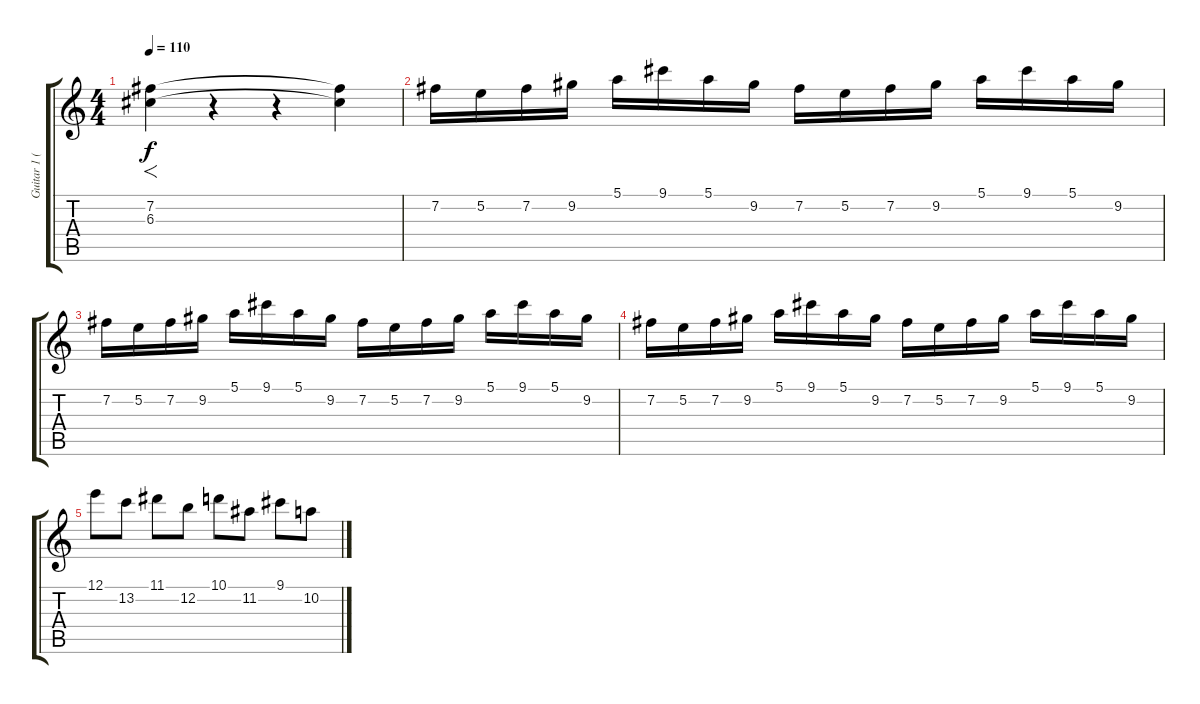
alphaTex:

\track ("Guitar 1 (Solo)" "Guitar 1 (") {instrument distortionguitar}
\staff {score tabs}
\tuning (E4 B3 G3 D3 A2 E2) {hide}
\ts (4 4)
\tempo 110
\clef g2
\ks c
(7.2 6.3).4{f dy f instrument distortionguitar} r.4 r.4 (7.2{t} 6.3{t}).4 |
7.2.16 5.2.16 7.2.16 9.2.16 5.1.16 9.1.16 5.1.16 9.2.16 7.2.16 5.2.16 7.2.16 9.2.16 5.1.16 9.1.16 5.1.16 9.2.16 |
7.2.16 5.2.16 7.2.16 9.2.16 5.1.16 9.1.16 5.1.16 9.2.16 7.2.16 5.2.16 7.2.16 9.2.16 5.1.16 9.1.16 5.1.16 9.2.16 |
7.2.16 5.2.16 7.2.16 9.2.16 5.1.16 9.1.16 5.1.16 9.2.16 7.2.16 5.2.16 7.2.16 9.2.16 5.1.16 9.1.16 5.1.16 9.2.16 |
12.1.8 13.2.8 11.1.8 12.2.8 10.1.8 11.2.8 9.1.8 10.2.8
